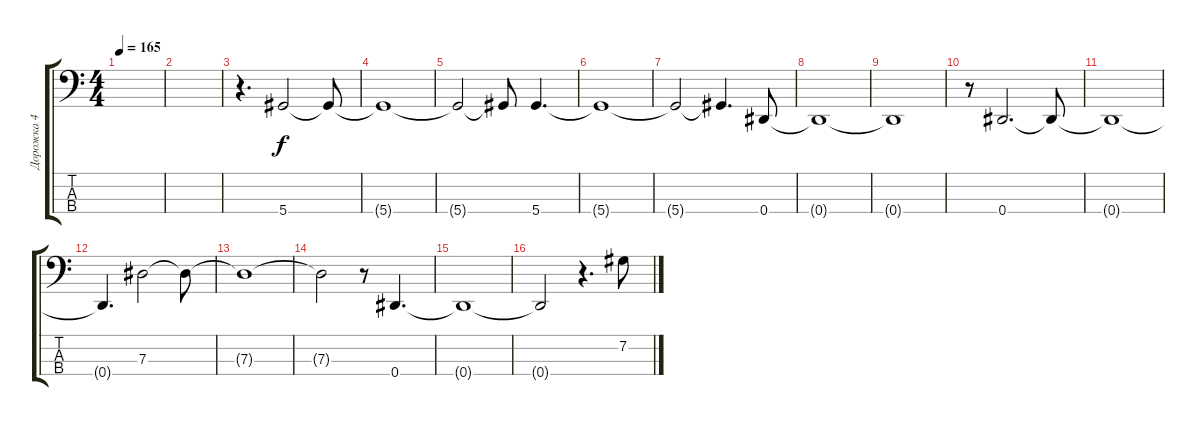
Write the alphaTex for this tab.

\track ("Дорожка 4" "Дорожка 4") {instrument electricbassfinger}
\staff {score tabs}
\tuning (Gb2 Db2 Ab1 Eb1) {hide}
\ts (4 4)
\tempo 165
\clef f4
\ks c
|
|
r.4{d} 5.4.2 5.4{t}.8 |
5.4{t}.1 |
5.4{t}.2 5.4{t}.8 5.4.4{d} |
5.4{t}.1 |
5.4{t}.2 5.4{t}.4{d} 0.4.8 |
0.4{t}.1 |
0.4{t}.1 |
r.8 0.4.2{d} 0.4{t}.8 |
0.4{t}.1 |
0.4{t}.4{d} 7.3.2 7.3{t}.8 |
7.3{t}.1 |
7.3{t}.2 r.8 0.4.4{d} |
0.4{t}.1 |
0.4{t}.2 r.4{d} 7.2.8
